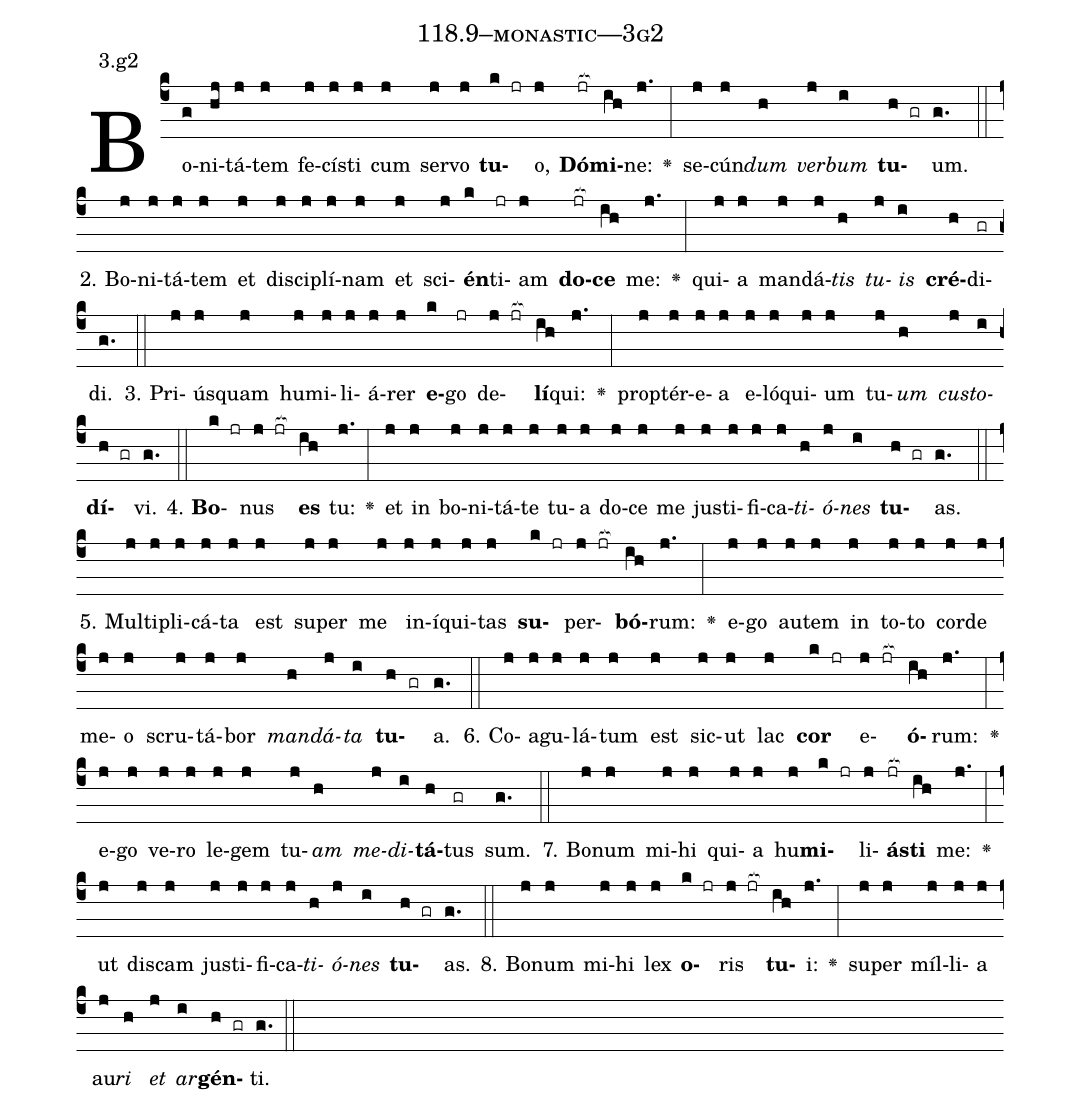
name: 118.9--monastic---3g2;
annotation: 3.g2;
%%
(c4)Bo(g)ni(hj)tá(j)tem(j) fe(j)cís(j)ti(j) cum(j) ser(j)vo(j) <b>tu</b>(k jr)o,(j) <b>Dó</b>(jr[ocb:1{])<b>mi</b>(ih[ocb:0}])ne:(j.) <v>\greheightstar</v>(:) se(j)cún(j)<i>dum</i>(h) <i>ver</i>(j)<i>bum</i>(i) <b>tu</b>(h gr)um.(g.) (::)
2. Bo(j)ni(j)tá(j)tem(j) et(j) di(j)sci(j)plí(j)nam(j) et(j) sci(j)<b>én</b>(k)ti(jr)am(j) <b>do</b>(jr[ocb:1{])<b>ce</b>(ih[ocb:0}]) me:(j.) <v>\greheightstar</v>(:) qui(j)a(j) man(j)dá(j)<i>tis</i>(h) <i>tu</i>(j)<i>is</i>(i) <b>cré</b>(h)di(gr)di.(g.) (::)
3. Pri(j)ús(j)quam(j) hu(j)mi(j)li(j)á(j)rer(j) <b>e</b>(k)go(jr) de(j jr[ocb:1{])<b>lí</b>(ih[ocb:0}])qui:(j.) <v>\greheightstar</v>(:) prop(j)tér(j)e(j)a(j) e(j)ló(j)qui(j)um(j) tu(j)<i>um</i>(h) <i>cus</i>(j)<i>to</i>(i)<b>dí</b>(h gr)vi.(g.) (::)
4. <b>Bo</b>(k jr)nus(j jr[ocb:1{]) <b>es</b>(ih[ocb:0}]) tu:(j.) <v>\greheightstar</v>(:) et(j) in(j) bo(j)ni(j)tá(j)te(j) tu(j)a(j) do(j)ce(j) me(j) jus(j)ti(j)fi(j)ca(j)<i>ti</i>(h)<i>ó</i>(j)<i>nes</i>(i) <b>tu</b>(h gr)as.(g.) (::)
5. Mul(j)ti(j)pli(j)cá(j)ta(j) est(j) su(j)per(j) me(j) in(j)í(j)qui(j)tas(j) <b>su</b>(k jr)per(j jr[ocb:1{])<b>bó</b>(ih[ocb:0}])rum:(j.) <v>\greheightstar</v>(:) e(j)go(j) au(j)tem(j) in(j) to(j)to(j) cor(j)de(j) me(j)o(j) scru(j)tá(j)bor(j) <i>man</i>(h)<i>dá</i>(j)<i>ta</i>(i) <b>tu</b>(h gr)a.(g.) (::)
6. Co(j)a(j)gu(j)lá(j)tum(j) est(j) sic(j)ut(j) lac(j) <b>cor</b>(k jr) e(j jr[ocb:1{])<b>ó</b>(ih[ocb:0}])rum:(j.) <v>\greheightstar</v>(:) e(j)go(j) ve(j)ro(j) le(j)gem(j) tu(j)<i>am</i>(h) <i>me</i>(j)<i>di</i>(i)<b>tá</b>(h)tus(gr) sum.(g.) (::)
7. Bo(j)num(j) mi(j)hi(j) qui(j)a(j) hu(j)<b>mi</b>(k jr)li(j)<b>ás</b>(jr[ocb:1{])<b>ti</b>(ih[ocb:0}]) me:(j.) <v>\greheightstar</v>(:) ut(j) dis(j)cam(j) jus(j)ti(j)fi(j)ca(j)<i>ti</i>(h)<i>ó</i>(j)<i>nes</i>(i) <b>tu</b>(h gr)as.(g.) (::)
8. Bo(j)num(j) mi(j)hi(j) lex(j) <b>o</b>(k jr)ris(j jr[ocb:1{]) <b>tu</b>(ih[ocb:0}])i:(j.) <v>\greheightstar</v>(:) su(j)per(j) míl(j)li(j)a(j) au(j)<i>ri</i>(h) <i>et</i>(j) <i>ar</i>(i)<b>gén</b>(h gr)ti.(g.) (::)
